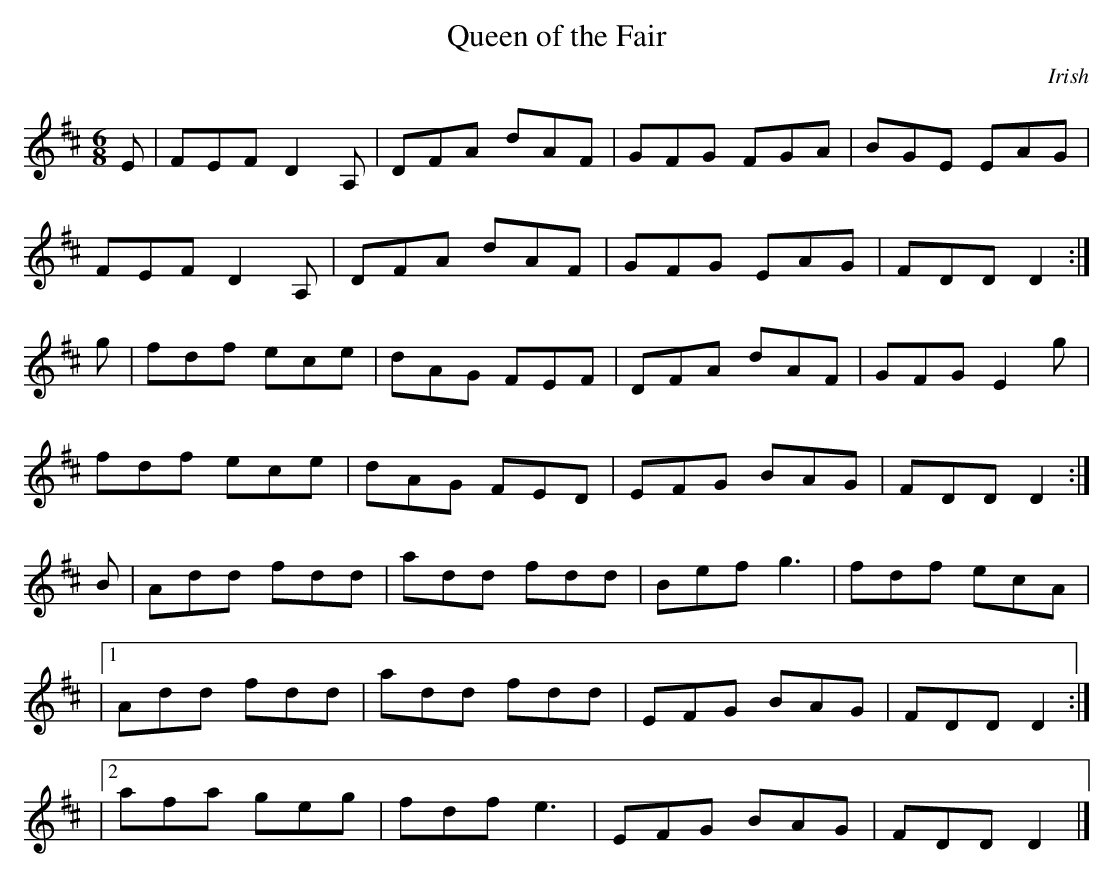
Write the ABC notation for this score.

X:1
T:Queen of the Fair
M:6/8
K:D
E | FEF D2 A, | DFA dAF | GFG FGA | BGE EAG |
FEF D2 A, | DFA dAF | GFG EAG | FDD D2 :|
g | fdf ece | dAG FEF | DFA dAF | GFG E2g |
fdf ece | dAG FED | EFG BAG | FDD D2 :|
B | Add fdd | add fdd | Bef g3 | fdf ecA |
|1 Add fdd | add fdd | EFG BAG | FDD D2 :|
|2 afa geg | fdf e3 | EFG BAG | FDD D2 |]
